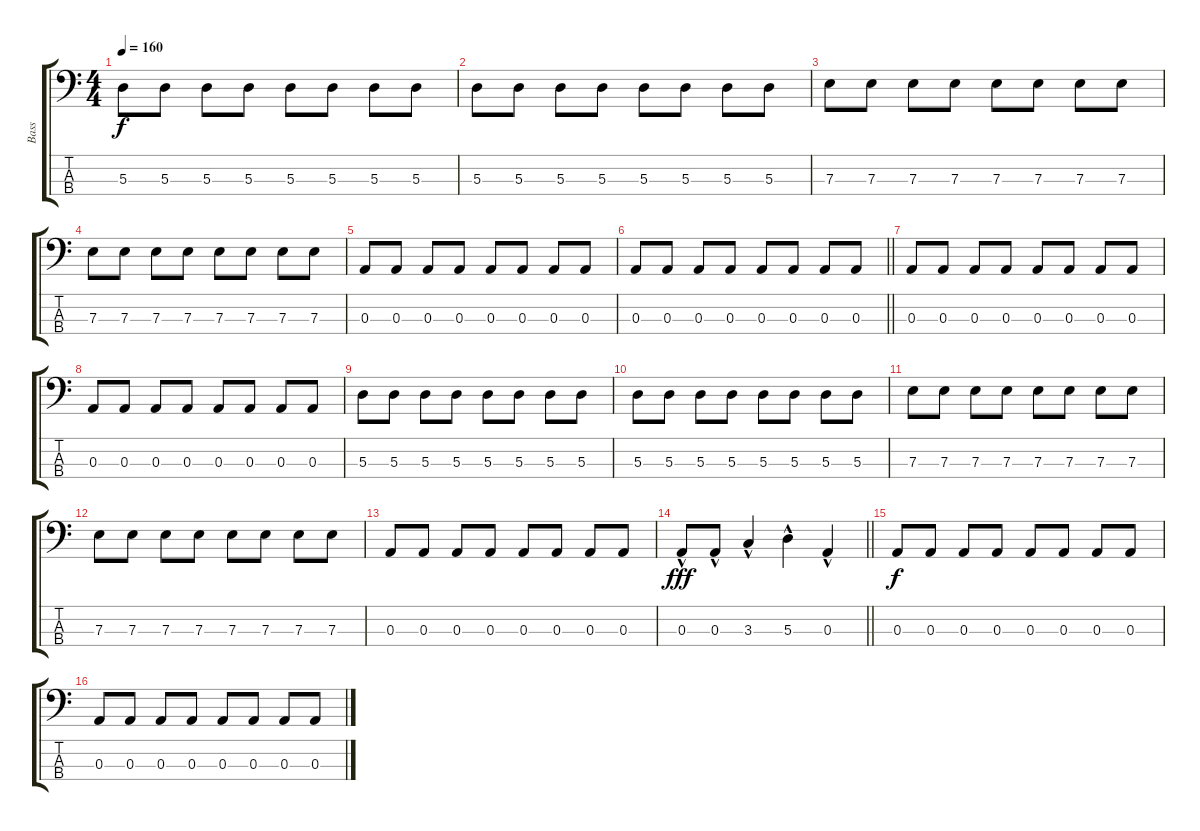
\track ("Bass" "Bass") {instrument electricbassfinger}
\staff {score tabs}
\tuning (G2 D2 A1 E1) {hide}
\ts (4 4)
\tempo 160
\clef f4
\ks c
5.3.8{dy f} 5.3.8 5.3.8 5.3.8 5.3.8 5.3.8 5.3.8 5.3.8 |
5.3.8 5.3.8 5.3.8 5.3.8 5.3.8 5.3.8 5.3.8 5.3.8 |
7.3.8 7.3.8 7.3.8 7.3.8 7.3.8 7.3.8 7.3.8 7.3.8 |
7.3.8 7.3.8 7.3.8 7.3.8 7.3.8 7.3.8 7.3.8 7.3.8 |
0.3.8 0.3.8 0.3.8 0.3.8 0.3.8 0.3.8 0.3.8 0.3.8 |
\barLineRight lightlight
0.3.8 0.3.8 0.3.8 0.3.8 0.3.8 0.3.8 0.3.8 0.3.8 |
0.3.8 0.3.8 0.3.8 0.3.8 0.3.8 0.3.8 0.3.8 0.3.8 |
0.3.8 0.3.8 0.3.8 0.3.8 0.3.8 0.3.8 0.3.8 0.3.8 |
5.3.8 5.3.8 5.3.8 5.3.8 5.3.8 5.3.8 5.3.8 5.3.8 |
5.3.8 5.3.8 5.3.8 5.3.8 5.3.8 5.3.8 5.3.8 5.3.8 |
7.3.8 7.3.8 7.3.8 7.3.8 7.3.8 7.3.8 7.3.8 7.3.8 |
7.3.8 7.3.8 7.3.8 7.3.8 7.3.8 7.3.8 7.3.8 7.3.8 |
0.3.8 0.3.8 0.3.8 0.3.8 0.3.8 0.3.8 0.3.8 0.3.8 |
\barLineRight lightlight
0.3{hac}.8{dy fff} 0.3{hac}.8 3.3{hac}.4 5.3{hac}.4 0.3{hac}.4 |
0.3.8{dy f} 0.3.8 0.3.8 0.3.8 0.3.8 0.3.8 0.3.8 0.3.8 |
0.3.8 0.3.8 0.3.8 0.3.8 0.3.8 0.3.8 0.3.8 0.3.8
